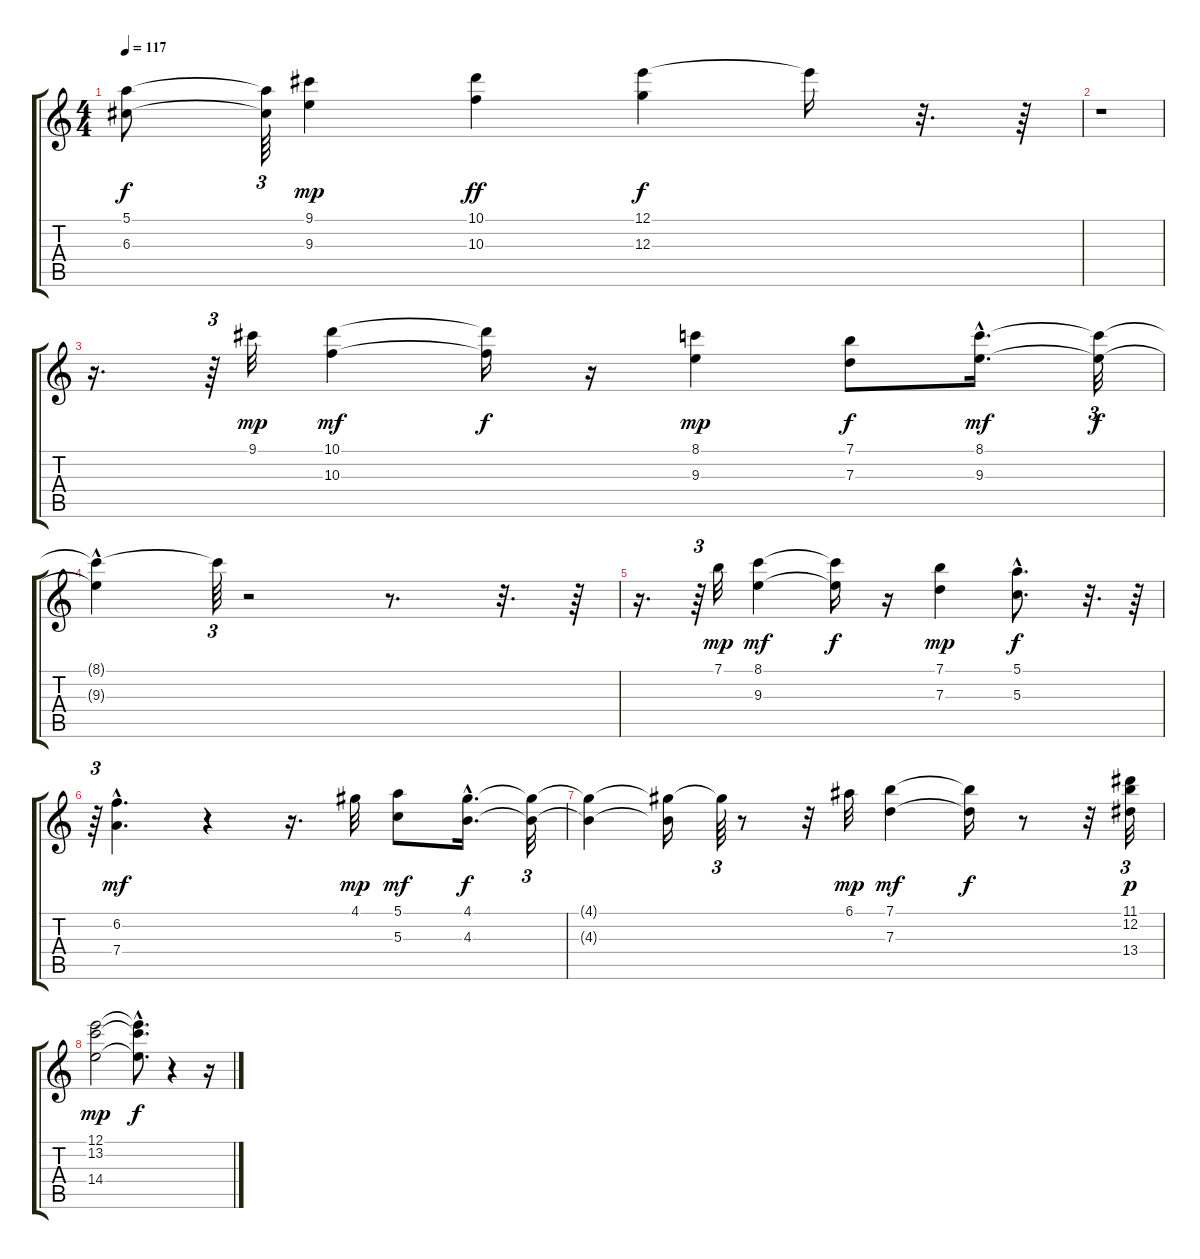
\track "" {instrument acousticguitarnylon}
\staff {score tabs}
\tuning (E4 B3 G3 D3 A2 E2) {hide}
\ts (4 4)
\tempo 117
\clef g2
\ks c
(5.1{t} 6.3{t}).8{dy f} (5.1{t} 6.3{t}).64{tu (3 2)} (9.1 9.3).4{dy mp} (10.1 10.3).4{dy ff} (12.1 12.3).4{dy f} 12.1{t}.16 r.32{d} r.64 |
r.1 |
r.16{d} r.64{tu (3 2)} 9.1.32{dy mp} (10.1 10.3).4{dy mf} (10.1{t} 10.3{t}).16{dy f} r.16 (8.1 9.3).4{dy mp} (7.1 7.3).8{dy f} (8.1{hac} 9.3{hac}).16{d dy mf} (8.1{t} 9.3{t}).32{tu (3 2) dy f} |
(8.1{t} 9.3{hac t}).4 8.1{t}.64{tu (3 2)} r.2 r.8{d} r.32{d} r.64 |
r.16{d} r.64{tu (3 2)} 7.1.32{dy mp} (8.1 9.3).4{dy mf} (8.1{t} 9.3{t}).16{dy f} r.16 (7.1 7.3).4{dy mp} (5.1{hac} 5.3{hac}).8{d dy f} r.32{d} r.64 |
r.64{tu (3 2)} (6.2{hac} 7.4{hac}).4{d dy mf} r.4 r.16{d} 4.1.32{dy mp} (5.1 5.3).8{dy mf} (4.1{hac} 4.3{hac}).16{d dy f} (4.1{t} 4.3{t}).32{tu (3 2)} |
(4.1{t} 4.3{t}).4 (4.1{t} 4.3{t}).16 4.1{t}.64{tu (3 2)} r.8 r.32 6.1.32{dy mp} (7.1 7.3).4{dy mf} (7.1{t} 7.3{t}).16{dy f} r.8 r.32 (11.1 12.2 13.4).32{tu (3 2) dy p} |
(12.1 13.2 14.4).2{dy mp} (12.1{hac t} 13.2{hac t} 14.4{hac t}).8{d dy f} r.4 r.16
